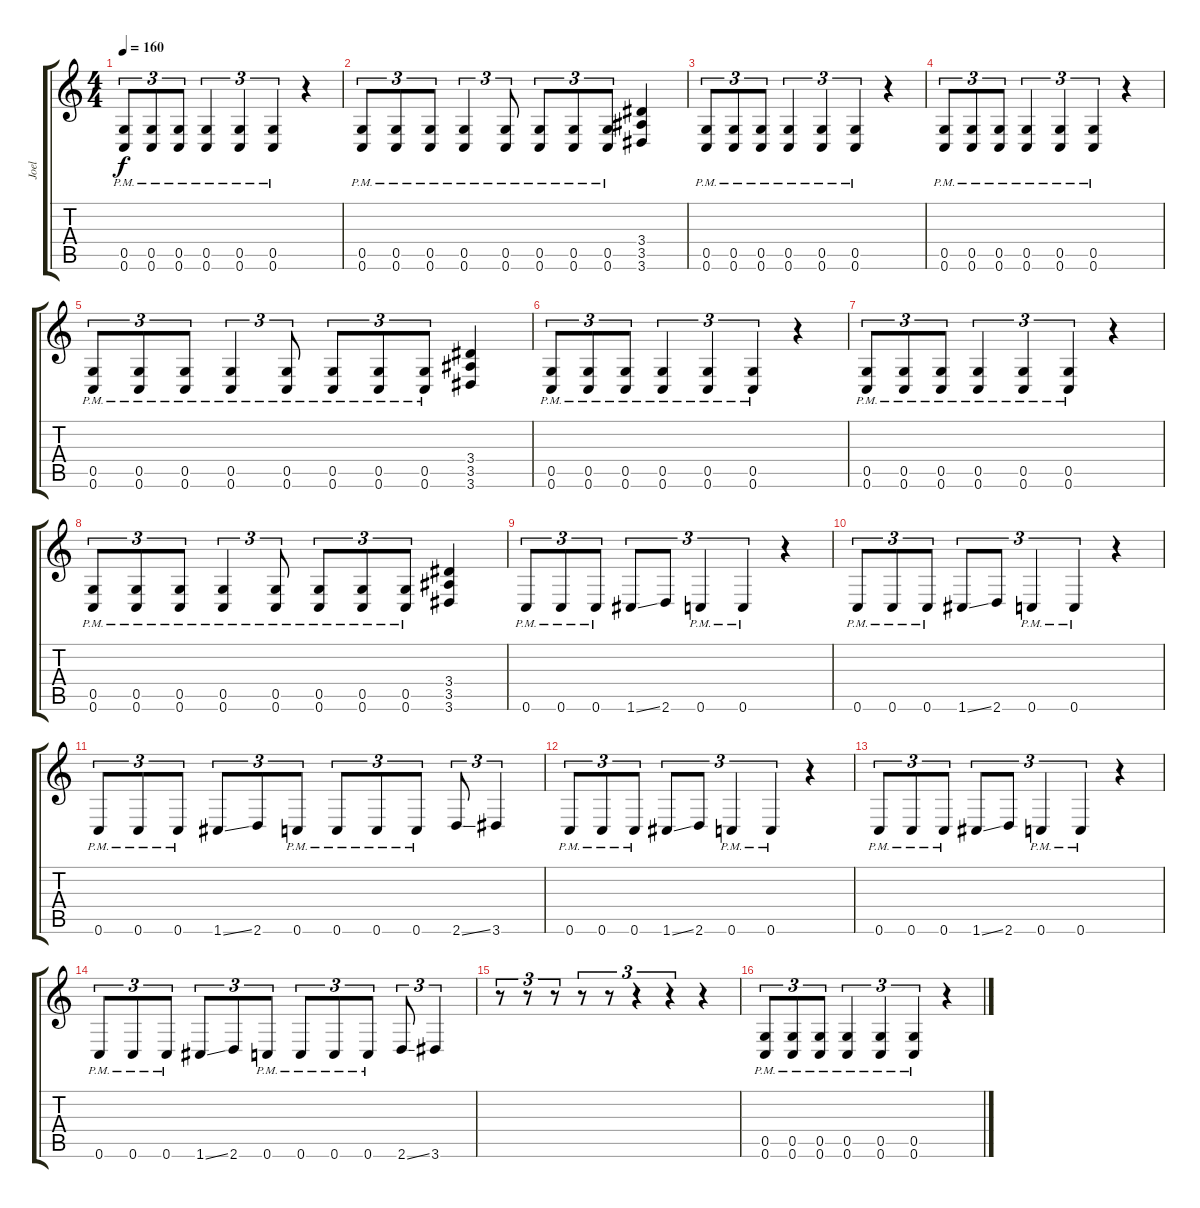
\track ("Joel" "Joel") {instrument distortionguitar}
\staff {score tabs}
\tuning (D4 A3 F3 C3 G2 C2) {hide}
\ts (4 4)
\tempo 160
\clef g2
\ks c
(0.5{pm} 0.6{pm}).8{tu (3 2) dy f} (0.5{pm} 0.6{pm}).8{tu (3 2)} (0.5{pm} 0.6{pm}).8{tu (3 2)} (0.5{pm} 0.6{pm}).4{tu (3 2)} (0.5{pm} 0.6{pm}).4{tu (3 2)} (0.5{pm} 0.6{pm}).4{tu (3 2)} r.4 |
(0.5{pm} 0.6{pm}).8{tu (3 2)} (0.5{pm} 0.6{pm}).8{tu (3 2)} (0.5{pm} 0.6{pm}).8{tu (3 2)} (0.5{pm} 0.6{pm}).4{tu (3 2)} (0.5{pm} 0.6{pm}).8{tu (3 2)} (0.5{pm} 0.6{pm}).8{tu (3 2)} (0.5{pm} 0.6{pm}).8{tu (3 2)} (0.5{pm} 0.6{pm}).8{tu (3 2)} (3.4 3.5 3.6).4 |
(0.5{pm} 0.6{pm}).8{tu (3 2)} (0.5{pm} 0.6{pm}).8{tu (3 2)} (0.5{pm} 0.6{pm}).8{tu (3 2)} (0.5{pm} 0.6{pm}).4{tu (3 2)} (0.5{pm} 0.6{pm}).4{tu (3 2)} (0.5{pm} 0.6{pm}).4{tu (3 2)} r.4 |
(0.5{pm} 0.6{pm}).8{tu (3 2)} (0.5{pm} 0.6{pm}).8{tu (3 2)} (0.5{pm} 0.6{pm}).8{tu (3 2)} (0.5{pm} 0.6{pm}).4{tu (3 2)} (0.5{pm} 0.6{pm}).4{tu (3 2)} (0.5{pm} 0.6{pm}).4{tu (3 2)} r.4 |
(0.5{pm} 0.6{pm}).8{tu (3 2)} (0.5{pm} 0.6{pm}).8{tu (3 2)} (0.5{pm} 0.6{pm}).8{tu (3 2)} (0.5{pm} 0.6{pm}).4{tu (3 2)} (0.5{pm} 0.6{pm}).8{tu (3 2)} (0.5{pm} 0.6{pm}).8{tu (3 2)} (0.5{pm} 0.6{pm}).8{tu (3 2)} (0.5{pm} 0.6{pm}).8{tu (3 2)} (3.4 3.5 3.6).4 |
(0.5{pm} 0.6{pm}).8{tu (3 2)} (0.5{pm} 0.6{pm}).8{tu (3 2)} (0.5{pm} 0.6{pm}).8{tu (3 2)} (0.5{pm} 0.6{pm}).4{tu (3 2)} (0.5{pm} 0.6{pm}).4{tu (3 2)} (0.5{pm} 0.6{pm}).4{tu (3 2)} r.4 |
(0.5{pm} 0.6{pm}).8{tu (3 2)} (0.5{pm} 0.6{pm}).8{tu (3 2)} (0.5{pm} 0.6{pm}).8{tu (3 2)} (0.5{pm} 0.6{pm}).4{tu (3 2)} (0.5{pm} 0.6{pm}).4{tu (3 2)} (0.5{pm} 0.6{pm}).4{tu (3 2)} r.4 |
(0.5{pm} 0.6{pm}).8{tu (3 2)} (0.5{pm} 0.6{pm}).8{tu (3 2)} (0.5{pm} 0.6{pm}).8{tu (3 2)} (0.5{pm} 0.6{pm}).4{tu (3 2)} (0.5{pm} 0.6{pm}).8{tu (3 2)} (0.5{pm} 0.6{pm}).8{tu (3 2)} (0.5{pm} 0.6{pm}).8{tu (3 2)} (0.5{pm} 0.6{pm}).8{tu (3 2)} (3.4 3.5 3.6).4 |
0.6{pm}.8{tu (3 2)} 0.6{pm}.8{tu (3 2)} 0.6{pm}.8{tu (3 2)} 1.6{ss}.8{tu (3 2)} 2.6.8{tu (3 2)} 0.6{pm}.4{tu (3 2)} 0.6{pm}.4{tu (3 2)} r.4 |
0.6{pm}.8{tu (3 2)} 0.6{pm}.8{tu (3 2)} 0.6{pm}.8{tu (3 2)} 1.6{ss}.8{tu (3 2)} 2.6.8{tu (3 2)} 0.6{pm}.4{tu (3 2)} 0.6{pm}.4{tu (3 2)} r.4 |
0.6{pm}.8{tu (3 2)} 0.6{pm}.8{tu (3 2)} 0.6{pm}.8{tu (3 2)} 1.6{ss}.8{tu (3 2)} 2.6.8{tu (3 2)} 0.6{pm}.8{tu (3 2)} 0.6{pm}.8{tu (3 2)} 0.6{pm}.8{tu (3 2)} 0.6{pm}.8{tu (3 2)} 2.6{ss}.8{tu (3 2)} 3.6.4{tu (3 2)} |
0.6{pm}.8{tu (3 2)} 0.6{pm}.8{tu (3 2)} 0.6{pm}.8{tu (3 2)} 1.6{ss}.8{tu (3 2)} 2.6.8{tu (3 2)} 0.6{pm}.4{tu (3 2)} 0.6{pm}.4{tu (3 2)} r.4 |
0.6{pm}.8{tu (3 2)} 0.6{pm}.8{tu (3 2)} 0.6{pm}.8{tu (3 2)} 1.6{ss}.8{tu (3 2)} 2.6.8{tu (3 2)} 0.6{pm}.4{tu (3 2)} 0.6{pm}.4{tu (3 2)} r.4 |
0.6{pm}.8{tu (3 2)} 0.6{pm}.8{tu (3 2)} 0.6{pm}.8{tu (3 2)} 1.6{ss}.8{tu (3 2)} 2.6.8{tu (3 2)} 0.6{pm}.8{tu (3 2)} 0.6{pm}.8{tu (3 2)} 0.6{pm}.8{tu (3 2)} 0.6{pm}.8{tu (3 2)} 2.6{ss}.8{tu (3 2)} 3.6.4{tu (3 2)} |
r.8{tu (3 2)} r.8{tu (3 2)} r.8{tu (3 2)} r.8{tu (3 2)} r.8{tu (3 2)} r.4{tu (3 2)} r.4{tu (3 2)} r.4 |
(0.5{pm} 0.6{pm}).8{tu (3 2)} (0.5{pm} 0.6{pm}).8{tu (3 2)} (0.5{pm} 0.6{pm}).8{tu (3 2)} (0.5{pm} 0.6{pm}).4{tu (3 2)} (0.5{pm} 0.6{pm}).4{tu (3 2)} (0.5{pm} 0.6{pm}).4{tu (3 2)} r.4
